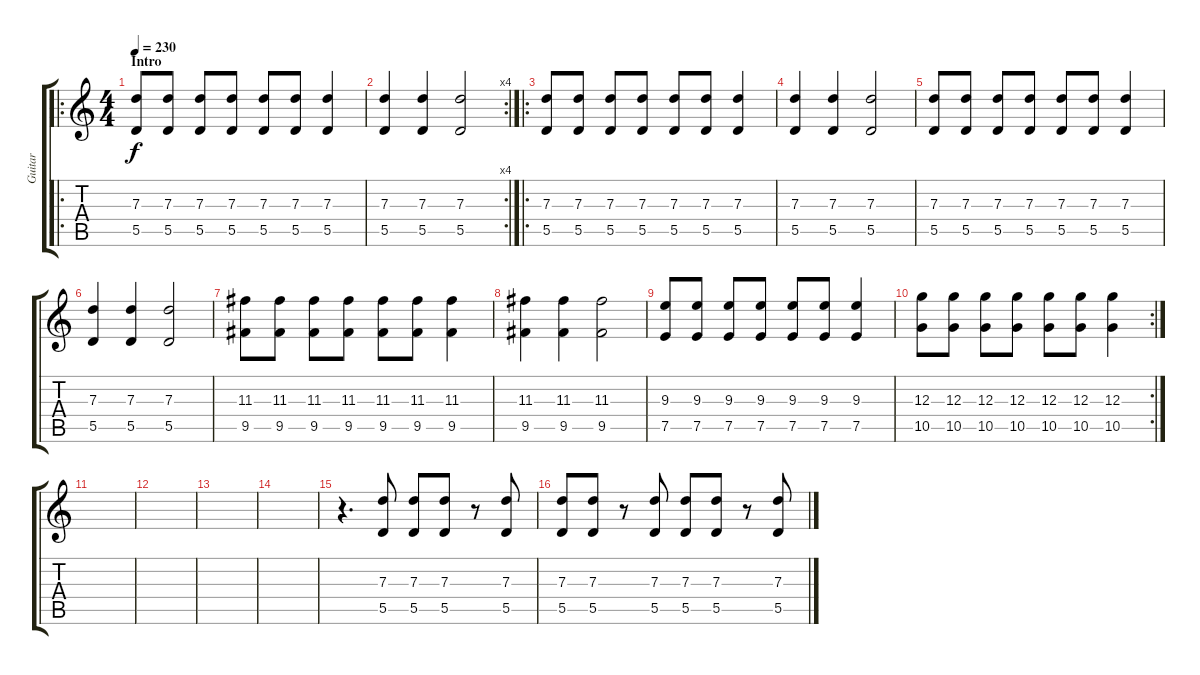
\track ("Guitar" "Guitar") {instrument overdrivenguitar}
\staff {score tabs}
\tuning (E4 B3 G3 D3 A2 D2) {hide}
\ro
\ts (4 4)
\section ("" "Intro")
\tempo 230
\clef g2
\ks c
(7.3 5.5).8{dy f instrument overdrivenguitar} (7.3 5.5).8 (7.3 5.5).8 (7.3 5.5).8 (7.3 5.5).8 (7.3 5.5).8 (7.3 5.5).4 |
\rc 4
(7.3 5.5).4 (7.3 5.5).4 (7.3 5.5).2 |
\ro
(7.3 5.5).8 (7.3 5.5).8 (7.3 5.5).8 (7.3 5.5).8 (7.3 5.5).8 (7.3 5.5).8 (7.3 5.5).4 |
(7.3 5.5).4 (7.3 5.5).4 (7.3 5.5).2 |
(7.3 5.5).8 (7.3 5.5).8 (7.3 5.5).8 (7.3 5.5).8 (7.3 5.5).8 (7.3 5.5).8 (7.3 5.5).4 |
(7.3 5.5).4 (7.3 5.5).4 (7.3 5.5).2 |
(11.3 9.5).8 (11.3 9.5).8 (11.3 9.5).8 (11.3 9.5).8 (11.3 9.5).8 (11.3 9.5).8 (11.3 9.5).4 |
(11.3 9.5).4 (11.3 9.5).4 (11.3 9.5).2 |
(9.3 7.5).8 (9.3 7.5).8 (9.3 7.5).8 (9.3 7.5).8 (9.3 7.5).8 (9.3 7.5).8 (9.3 7.5).4 |
\rc 2
(12.3 10.5).8 (12.3 10.5).8 (12.3 10.5).8 (12.3 10.5).8 (12.3 10.5).8 (12.3 10.5).8 (12.3 10.5).4 |
|
|
|
|
r.4{d} (7.3 5.5).8 (7.3 5.5).8 (7.3 5.5).8 r.8 (7.3 5.5).8 |
(7.3 5.5).8 (7.3 5.5).8 r.8 (7.3 5.5).8 (7.3 5.5).8 (7.3 5.5).8 r.8 (7.3 5.5).8
